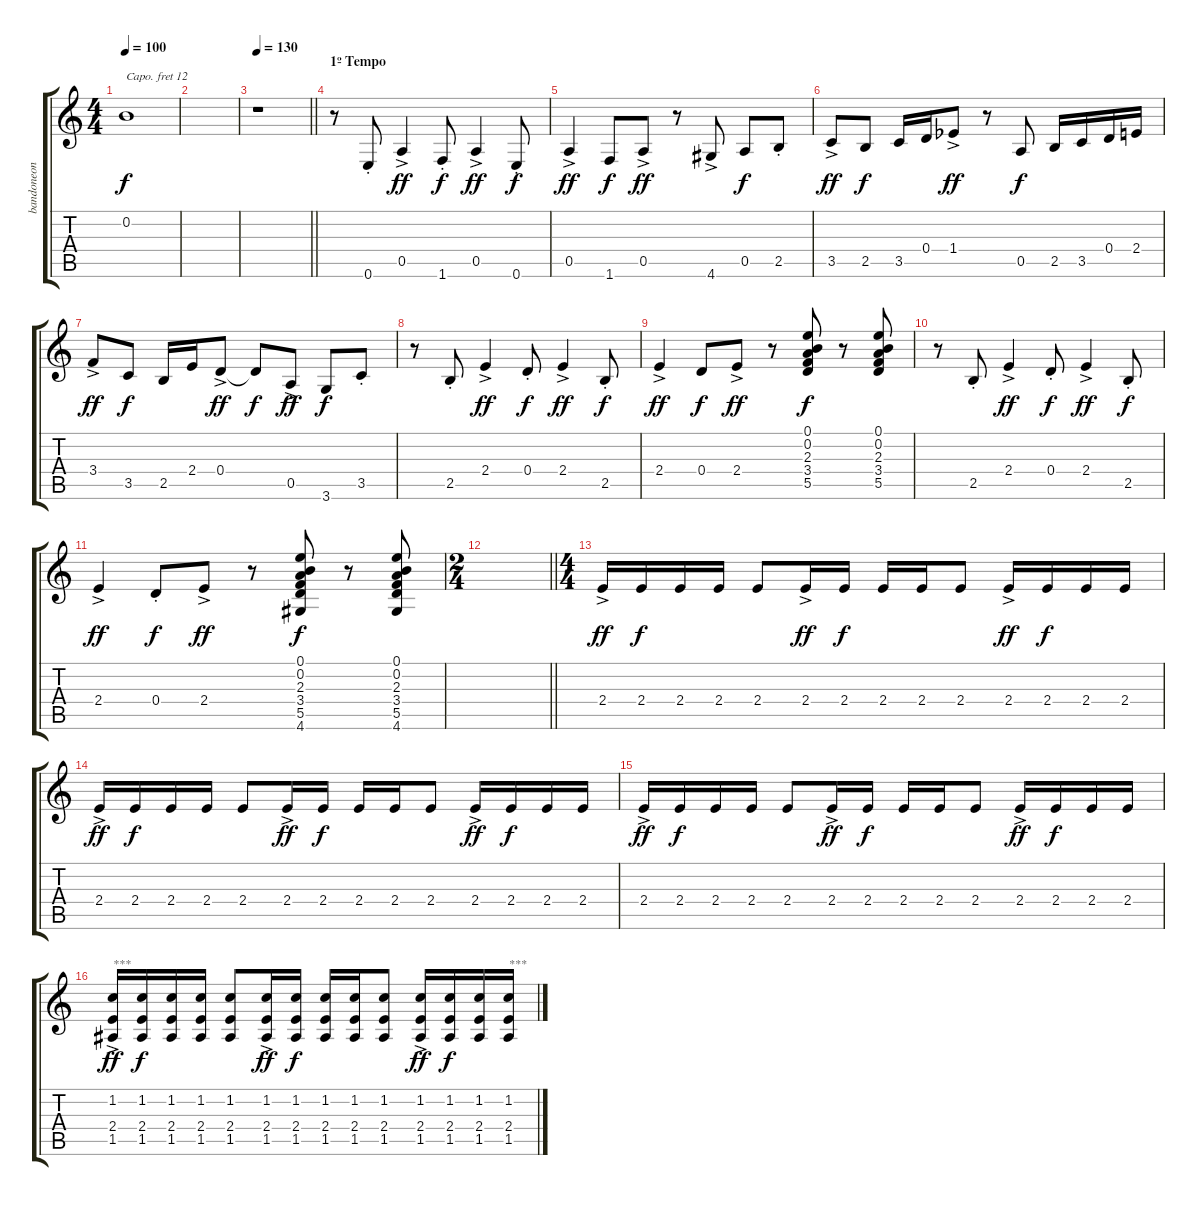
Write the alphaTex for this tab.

\track ("bandoneon" "bandoneon") {instrument tangoaccordion}
\staff {score tabs}
\capo 12
\tuning (E4 B3 G3 D3 A2 E2) {hide}
\ts (4 4)
\tempo 100
\clef g2
\ks c
0.2.1{dy f} |
|
\tempo 130
\barLineRight lightlight
r.1 |
\section ("" "1º Tempo")
r.8 0.6{st}.8 0.5{ac}.4{dy ff} 1.6{st}.8{dy f} 0.5{ac}.4{dy ff} 0.6{st}.8{dy f} |
0.5{ac}.4{dy ff} 1.6.8{dy f} 0.5{ac}.8{dy ff} r.8 4.6{ac}.8 0.5.8{dy f} 2.5{st}.8 |
3.5{ac}.8{dy ff} 2.5.8{dy f} 3.5.16 0.4.16 1.4{ac acc b}.8{dy ff} r.8 0.5.8{dy f} 2.5.16 3.5.16 0.4.16 2.4.16 |
3.4{ac}.8{dy ff} 3.5.8{dy f} 2.5.16 2.4.16 0.4{ac}.8{dy ff} 0.4{t}.8{dy f} 0.5{ac}.8{dy ff} 3.6.8{dy f} 3.5{st}.8 |
r.8 2.5{st}.8 2.4{ac}.4{dy ff} 0.4{st}.8{dy f} 2.4{ac}.4{dy ff} 2.5{st}.8{dy f} |
2.4{ac}.4{dy ff} 0.4.8{dy f} 2.4{ac}.8{dy ff} r.8 (0.1 0.2 2.3 3.4 5.5).8{dy f} r.8 (0.1 0.2 2.3 3.4 5.5).8 |
r.8 2.5{st}.8 2.4{ac}.4{dy ff} 0.4{st}.8{dy f} 2.4{ac}.4{dy ff} 2.5{st}.8{dy f} |
2.4{ac}.4{dy ff} 0.4{st}.8{dy f} 2.4{ac}.8{dy ff} r.8 (0.1 0.2 2.3 3.4 5.5 4.6).8{dy f} r.8 (0.1 0.2 2.3 3.4 5.5 4.6).8 |
\ts (2 4)
\barLineRight lightlight
|
\ts (4 4)
2.4{ac}.16{dy ff} 2.4.16{dy f} 2.4.16 2.4.16 2.4.8 2.4{ac}.16{dy ff} 2.4.16{dy f} 2.4.16 2.4.16 2.4.8 2.4{ac}.16{dy ff} 2.4.16{dy f} 2.4.16 2.4.16 |
2.4{ac}.16{dy ff} 2.4.16{dy f} 2.4.16 2.4.16 2.4.8 2.4{ac}.16{dy ff} 2.4.16{dy f} 2.4.16 2.4.16 2.4.8 2.4{ac}.16{dy ff} 2.4.16{dy f} 2.4.16 2.4.16 |
2.4{ac}.16{dy ff} 2.4.16{dy f} 2.4.16 2.4.16 2.4.8 2.4{ac}.16{dy ff} 2.4.16{dy f} 2.4.16 2.4.16 2.4.8 2.4{ac}.16{dy ff} 2.4.16{dy f} 2.4.16 2.4.16 |
(1.2{ac} 2.4{ac} 1.5{ac}).16{txt "***" dy ff} (1.2 2.4 1.5).16{dy f} (1.2 2.4 1.5).16 (1.2 2.4 1.5).16 (1.2 2.4 1.5).8 (1.2{ac} 2.4{ac} 1.5{ac}).16{dy ff} (1.2 2.4 1.5).16{dy f} (1.2 2.4 1.5).16 (1.2 2.4 1.5).16 (1.2 2.4 1.5).8 (1.2{ac} 2.4{ac} 1.5{ac}).16{dy ff} (1.2 2.4 1.5).16{dy f} (1.2 2.4 1.5).16 (1.2 2.4 1.5).16{txt "***"}
